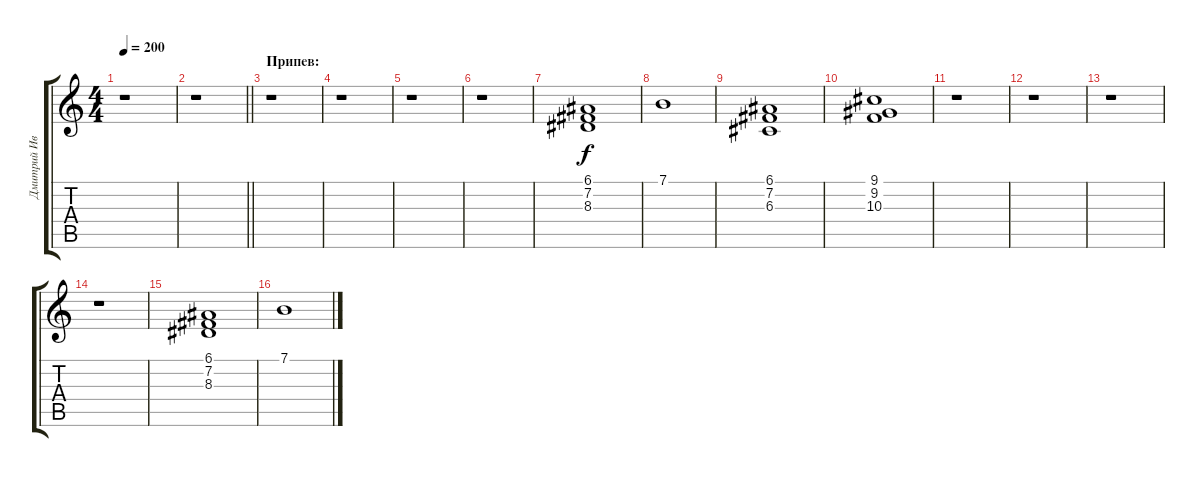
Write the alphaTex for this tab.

\track ("Дмитрий Иванов" "Дмитрий Ив") {instrument stringensemble2}
\staff {score tabs}
\tuning (E4 B3 G3 D3 A2 E2) {hide}
\ts (4 4)
\tempo 200
\clef g2
\ks c
r.1{dy f} |
\barLineRight lightlight
r.1 |
\section ("" "Припев:")
r.1 |
r.1 |
r.1 |
r.1 |
(6.1 7.2 8.3).1 |
7.1.1 |
(6.1 7.2 6.3).1 |
(9.1 9.2 10.3).1 |
r.1 |
r.1 |
r.1 |
r.1 |
(6.1 7.2 8.3).1 |
7.1.1
